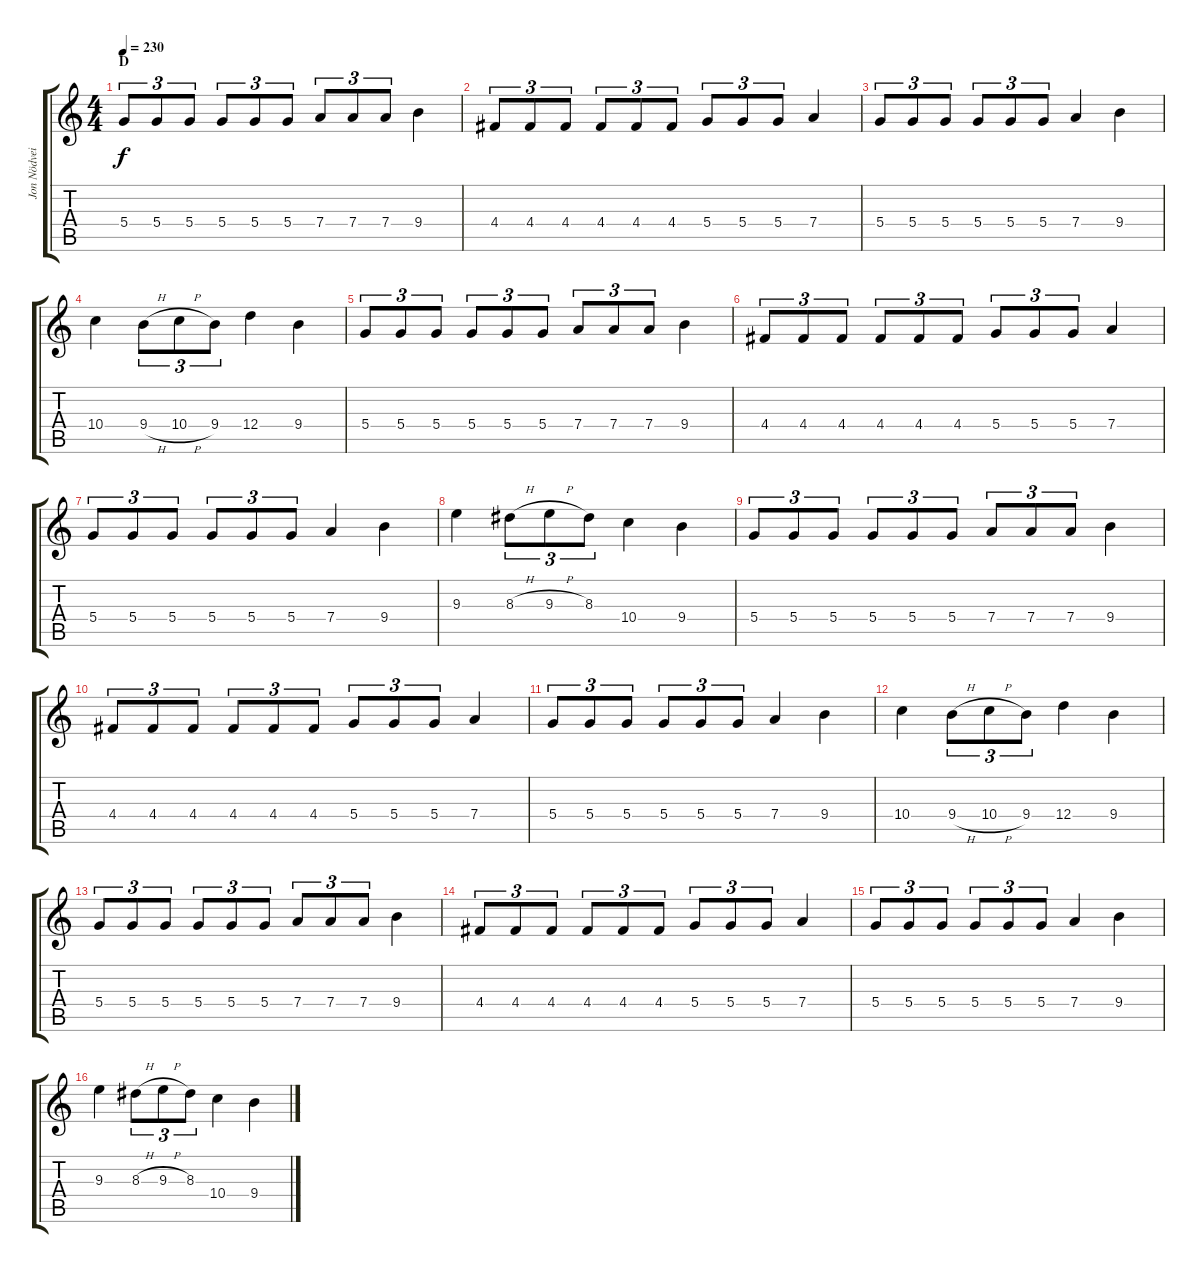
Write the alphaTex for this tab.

\track ("Jon Nödveidt" "Jon Nödvei") {instrument distortionguitar}
\staff {score tabs}
\tuning (E4 B3 G3 D3 A2 E2) {hide}
\ts (4 4)
\section ("" "D")
\tempo 230
\clef g2
\ks c
5.4.8{tu (3 2) dy f} 5.4.8{tu (3 2)} 5.4.8{tu (3 2)} 5.4.8{tu (3 2)} 5.4.8{tu (3 2)} 5.4.8{tu (3 2)} 7.4.8{tu (3 2)} 7.4.8{tu (3 2)} 7.4.8{tu (3 2)} 9.4.4 |
4.4.8{tu (3 2)} 4.4.8{tu (3 2)} 4.4.8{tu (3 2)} 4.4.8{tu (3 2)} 4.4.8{tu (3 2)} 4.4.8{tu (3 2)} 5.4.8{tu (3 2)} 5.4.8{tu (3 2)} 5.4.8{tu (3 2)} 7.4.4 |
5.4.8{tu (3 2)} 5.4.8{tu (3 2)} 5.4.8{tu (3 2)} 5.4.8{tu (3 2)} 5.4.8{tu (3 2)} 5.4.8{tu (3 2)} 7.4.4 9.4.4 |
10.4.4 9.4{h}.8{tu (3 2)} 10.4{h}.8{tu (3 2)} 9.4.8{tu (3 2)} 12.4.4 9.4.4 |
5.4.8{tu (3 2)} 5.4.8{tu (3 2)} 5.4.8{tu (3 2)} 5.4.8{tu (3 2)} 5.4.8{tu (3 2)} 5.4.8{tu (3 2)} 7.4.8{tu (3 2)} 7.4.8{tu (3 2)} 7.4.8{tu (3 2)} 9.4.4 |
4.4.8{tu (3 2)} 4.4.8{tu (3 2)} 4.4.8{tu (3 2)} 4.4.8{tu (3 2)} 4.4.8{tu (3 2)} 4.4.8{tu (3 2)} 5.4.8{tu (3 2)} 5.4.8{tu (3 2)} 5.4.8{tu (3 2)} 7.4.4 |
5.4.8{tu (3 2)} 5.4.8{tu (3 2)} 5.4.8{tu (3 2)} 5.4.8{tu (3 2)} 5.4.8{tu (3 2)} 5.4.8{tu (3 2)} 7.4.4 9.4.4 |
9.3.4 8.3{h}.8{tu (3 2)} 9.3{h}.8{tu (3 2)} 8.3.8{tu (3 2)} 10.4.4 9.4.4 |
5.4.8{tu (3 2)} 5.4.8{tu (3 2)} 5.4.8{tu (3 2)} 5.4.8{tu (3 2)} 5.4.8{tu (3 2)} 5.4.8{tu (3 2)} 7.4.8{tu (3 2)} 7.4.8{tu (3 2)} 7.4.8{tu (3 2)} 9.4.4 |
4.4.8{tu (3 2)} 4.4.8{tu (3 2)} 4.4.8{tu (3 2)} 4.4.8{tu (3 2)} 4.4.8{tu (3 2)} 4.4.8{tu (3 2)} 5.4.8{tu (3 2)} 5.4.8{tu (3 2)} 5.4.8{tu (3 2)} 7.4.4 |
5.4.8{tu (3 2)} 5.4.8{tu (3 2)} 5.4.8{tu (3 2)} 5.4.8{tu (3 2)} 5.4.8{tu (3 2)} 5.4.8{tu (3 2)} 7.4.4 9.4.4 |
10.4.4 9.4{h}.8{tu (3 2)} 10.4{h}.8{tu (3 2)} 9.4.8{tu (3 2)} 12.4.4 9.4.4 |
5.4.8{tu (3 2)} 5.4.8{tu (3 2)} 5.4.8{tu (3 2)} 5.4.8{tu (3 2)} 5.4.8{tu (3 2)} 5.4.8{tu (3 2)} 7.4.8{tu (3 2)} 7.4.8{tu (3 2)} 7.4.8{tu (3 2)} 9.4.4 |
4.4.8{tu (3 2)} 4.4.8{tu (3 2)} 4.4.8{tu (3 2)} 4.4.8{tu (3 2)} 4.4.8{tu (3 2)} 4.4.8{tu (3 2)} 5.4.8{tu (3 2)} 5.4.8{tu (3 2)} 5.4.8{tu (3 2)} 7.4.4 |
5.4.8{tu (3 2)} 5.4.8{tu (3 2)} 5.4.8{tu (3 2)} 5.4.8{tu (3 2)} 5.4.8{tu (3 2)} 5.4.8{tu (3 2)} 7.4.4 9.4.4 |
9.3.4 8.3{h}.8{tu (3 2)} 9.3{h}.8{tu (3 2)} 8.3.8{tu (3 2)} 10.4.4 9.4.4
